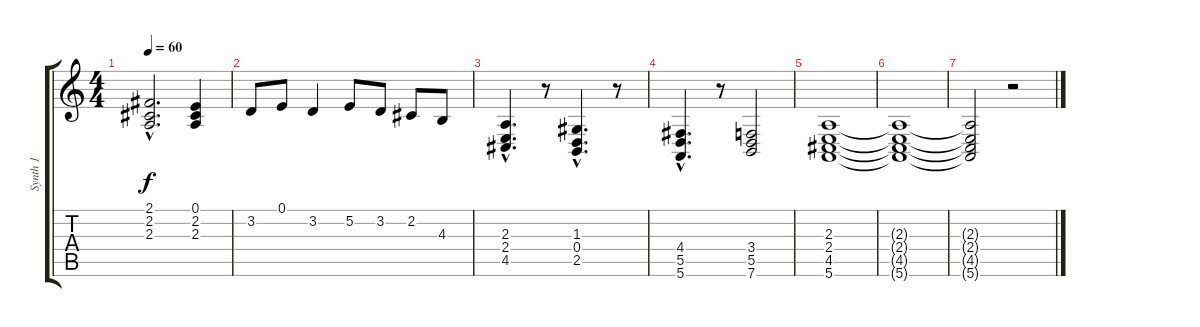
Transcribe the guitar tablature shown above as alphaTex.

\track ("Synth 1" "Synth 1") {instrument churchorgan}
\staff {score tabs}
\tuning (E4 B3 G3 D3 A2 E2) {hide}
\ts (4 4)
\tempo 60
\clef g2
\ks c
(2.1{hac} 2.2{hac} 2.3{hac}).2{d dy f} (0.1 2.2 2.3).4 |
3.2.8 0.1.8 3.2.4 5.2.8 3.2.8 2.2.8 4.3.8 |
(2.3{hac} 2.4{hac} 4.5{hac}).4{d} r.8 (1.3{hac} 0.4{hac} 2.5{hac}).4{d} r.8 |
(4.4{hac} 5.5{hac} 5.6{hac}).4{d} r.8 (3.4 5.5 7.6).2 |
(2.3 2.4 4.5 5.6).1 |
(2.3{t} 2.4{t} 4.5{t} 5.6{t}).1 |
(2.3{t} 2.4{t} 4.5{t} 5.6{t}).2 r.2
